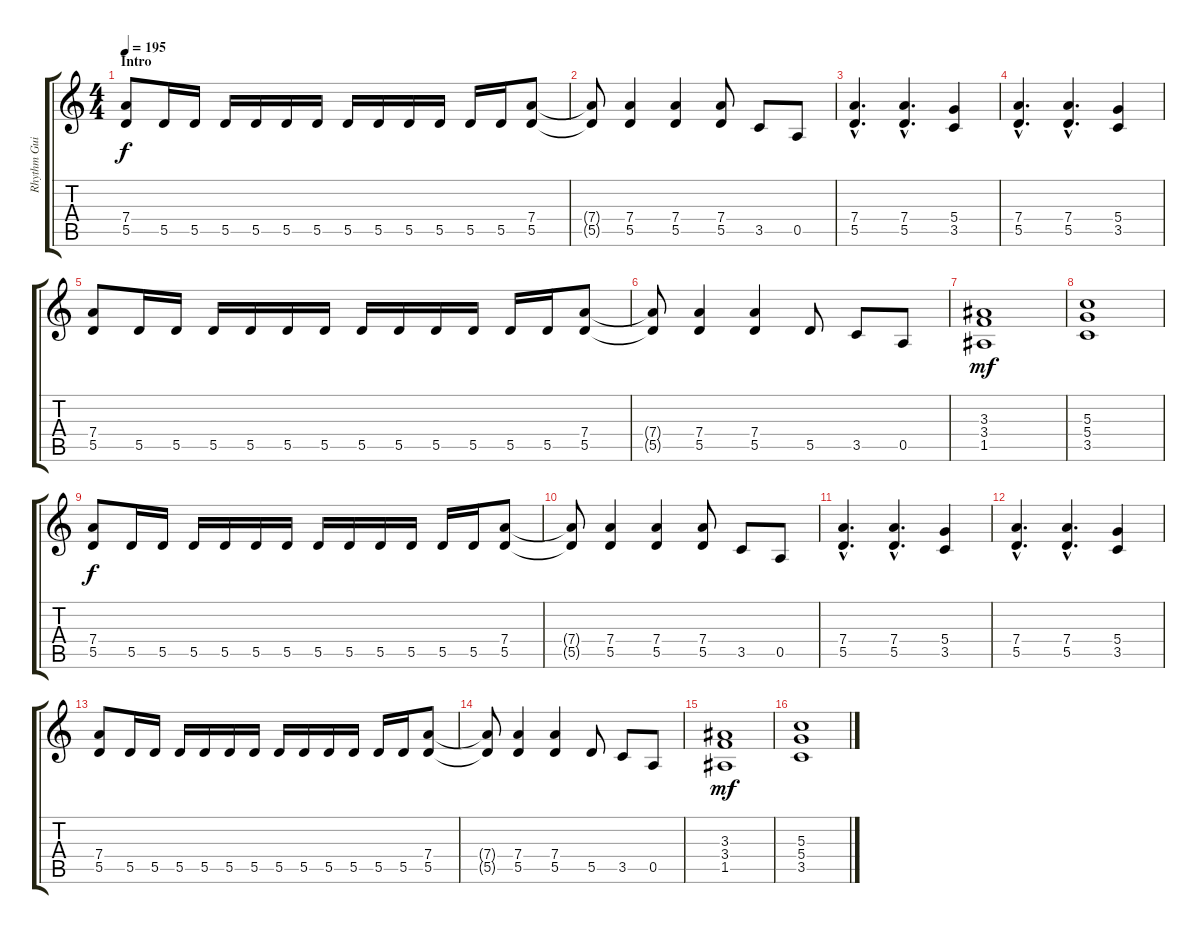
\track ("Rhythm Guitar 1" "Rhythm Gui") {instrument distortionguitar}
\staff {score tabs}
\tuning (E4 B3 G3 D3 A2 E2) {hide}
\ts (4 4)
\section ("" "Intro")
\tempo 195
\clef g2
\ks c
(7.4 5.5).8{dy f instrument distortionguitar} 5.5.16 5.5.16 5.5.16 5.5.16 5.5.16 5.5.16 5.5.16 5.5.16 5.5.16 5.5.16 5.5.16 5.5.16 (7.4 5.5).8 |
(7.4{t} 5.5{t}).8 (7.4 5.5).4 (7.4 5.5).4 (7.4 5.5).8 3.5.8 0.5.8 |
(7.4{hac} 5.5{hac}).4{d} (7.4{hac} 5.5{hac}).4{d} (5.4 3.5).4 |
(7.4{hac} 5.5{hac}).4{d} (7.4{hac} 5.5{hac}).4{d} (5.4 3.5).4 |
(7.4 5.5).8 5.5.16 5.5.16 5.5.16 5.5.16 5.5.16 5.5.16 5.5.16 5.5.16 5.5.16 5.5.16 5.5.16 5.5.16 (7.4 5.5).8 |
(7.4{t} 5.5{t}).8 (7.4 5.5).4 (7.4 5.5).4 5.5.8 3.5.8 0.5.8 |
(3.3 3.4 1.5).1{dy mf} |
(5.3 5.4 3.5).1 |
(7.4 5.5).8{dy f} 5.5.16 5.5.16 5.5.16 5.5.16 5.5.16 5.5.16 5.5.16 5.5.16 5.5.16 5.5.16 5.5.16 5.5.16 (7.4 5.5).8 |
(7.4{t} 5.5{t}).8 (7.4 5.5).4 (7.4 5.5).4 (7.4 5.5).8 3.5.8 0.5.8 |
(7.4{hac} 5.5{hac}).4{d} (7.4{hac} 5.5{hac}).4{d} (5.4 3.5).4 |
(7.4{hac} 5.5{hac}).4{d} (7.4{hac} 5.5{hac}).4{d} (5.4 3.5).4 |
(7.4 5.5).8 5.5.16 5.5.16 5.5.16 5.5.16 5.5.16 5.5.16 5.5.16 5.5.16 5.5.16 5.5.16 5.5.16 5.5.16 (7.4 5.5).8 |
(7.4{t} 5.5{t}).8 (7.4 5.5).4 (7.4 5.5).4 5.5.8 3.5.8 0.5.8 |
(3.3 3.4 1.5).1{dy mf} |
(5.3 5.4 3.5).1
